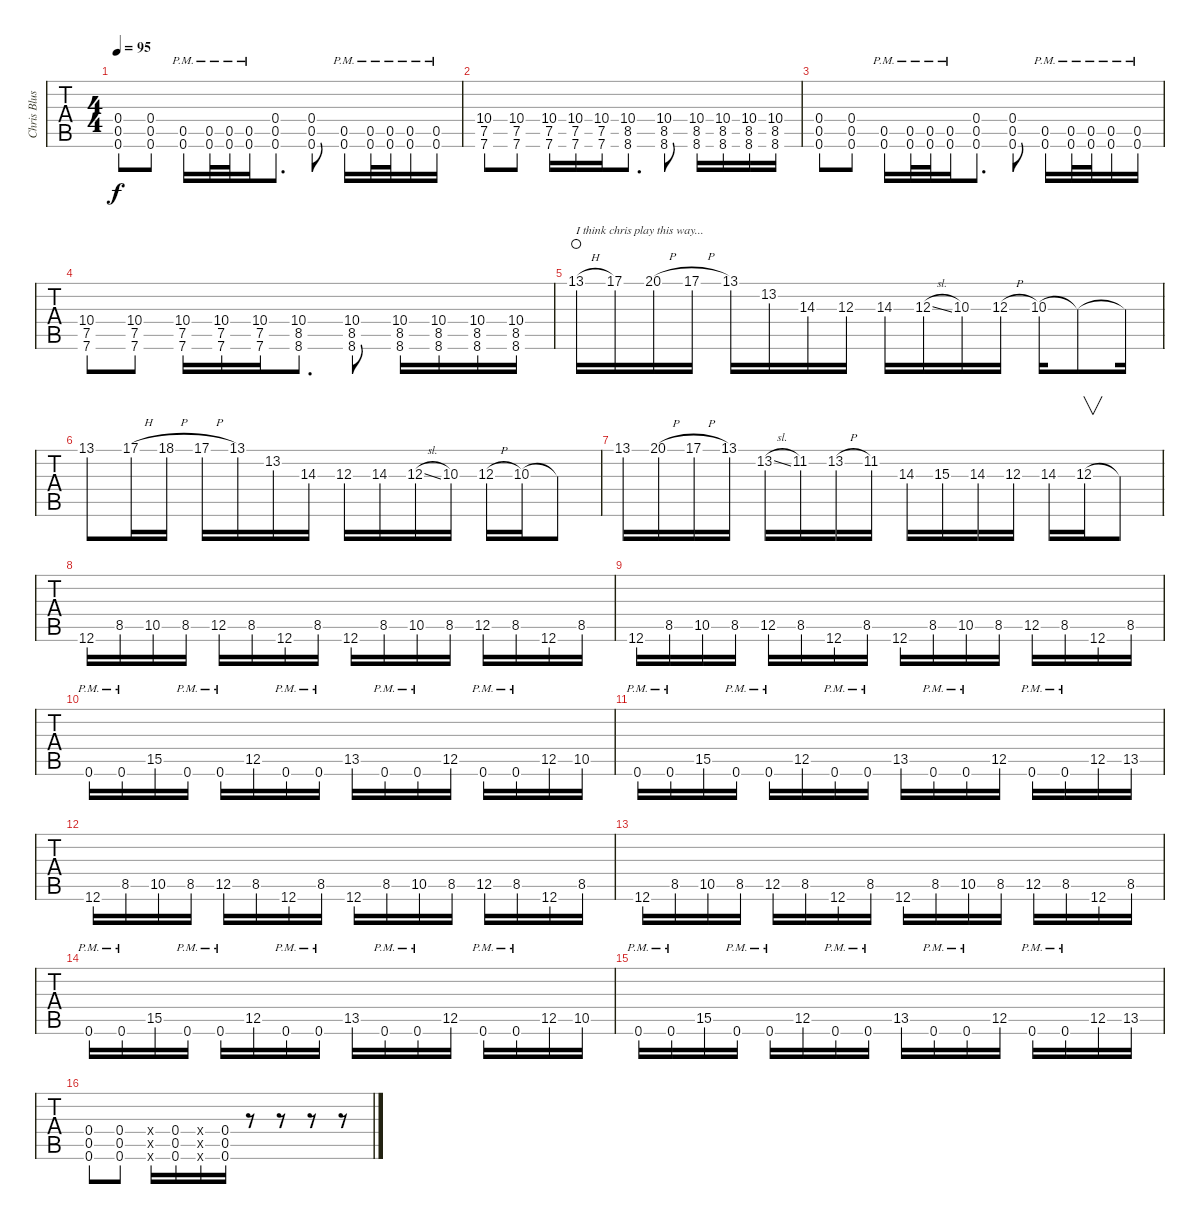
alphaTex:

\track ("Chris Bluser [Lead]" "Chris Blus") {instrument distortionguitar}
\staff {tabs}
\tuning (E4 B3 G3 D3 A2 D2) {hide}
\ts (4 4)
\tempo 95
\clef g2
\ks c
(0.4 0.5 0.6).8{dy f} (0.4 0.5 0.6).8 (0.5{pm} 0.6).16 (0.5{pm} 0.6{pm}).32 (0.5{pm} 0.6{pm}).32 (0.5{pm} 0.6{pm}).16 (0.4 0.5 0.6).8{d} (0.4 0.5 0.6).8 (0.5{pm} 0.6{pm}).16 (0.5{pm} 0.6{pm}).32 (0.5{pm} 0.6{pm}).32 (0.5{pm} 0.6{pm}).16 (0.5{pm} 0.6{pm}).16 |
(10.4 7.5 7.6).8 (10.4 7.5 7.6).8 (10.4 7.5 7.6).16 (10.4 7.5 7.6).16 (10.4 7.5 7.6).16 (10.4 8.5 8.6).8{d} (10.4 8.5 8.6).8 (10.4 8.5 8.6).16 (10.4 8.5 8.6).16 (10.4 8.5 8.6).16 (10.4 8.5 8.6).16 |
(0.4 0.5 0.6).8 (0.4 0.5 0.6).8 (0.5{pm} 0.6).16 (0.5{pm} 0.6{pm}).32 (0.5{pm} 0.6{pm}).32 (0.5{pm} 0.6{pm}).16 (0.4 0.5 0.6).8{d} (0.4 0.5 0.6).8 (0.5{pm} 0.6{pm}).16 (0.5{pm} 0.6{pm}).32 (0.5{pm} 0.6{pm}).32 (0.5{pm} 0.6{pm}).16 (0.5{pm} 0.6{pm}).16 |
(10.4 7.5 7.6).8 (10.4 7.5 7.6).8 (10.4 7.5 7.6).16 (10.4 7.5 7.6).16 (10.4 7.5 7.6).16 (10.4 8.5 8.6).8{d} (10.4 8.5 8.6).8 (10.4 8.5 8.6).16 (10.4 8.5 8.6).16 (10.4 8.5 8.6).16 (10.4 8.5 8.6).16 |
13.1{h}.16{txt "I think chris play this way..." waho} 17.1.16 20.1{h}.16 17.1{h}.16 13.1.16 13.2.16 14.3.16 12.3.16 14.3.16 12.3{sl}.16 10.3.16 12.3{h}.16 10.3.16 10.3{t}.8 10.3{t}.16 |
13.1.8 17.1{h}.16 18.1{h}.16 17.1{h}.16 13.1.16 13.2.16 14.3.16 12.3.16 14.3.16 12.3{sl}.16 10.3.16 12.3{h}.16 10.3.16 10.3{t}.8 |
13.1.16 20.1{h}.16 17.1{h}.16 13.1.16 13.2{sl}.16 11.2.16 13.2{h}.16 11.2.16 14.3.16 15.3.16 14.3.16 12.3.16 14.3.16 12.3.16{v} 12.3{t}.8 |
12.6.16 8.5.16 10.5.16 8.5.16 12.5.16 8.5.16 12.6.16 8.5.16 12.6.16 8.5.16 10.5.16 8.5.16 12.5.16 8.5.16 12.6.16 8.5.16 |
12.6.16 8.5.16 10.5.16 8.5.16 12.5.16 8.5.16 12.6.16 8.5.16 12.6.16 8.5.16 10.5.16 8.5.16 12.5.16 8.5.16 12.6.16 8.5.16 |
0.6{pm}.16 0.6{pm}.16 15.5.16 0.6{pm}.16 0.6{pm}.16 12.5.16 0.6{pm}.16 0.6{pm}.16 13.5.16 0.6{pm}.16 0.6{pm}.16 12.5.16 0.6{pm}.16 0.6{pm}.16 12.5.16 10.5.16 |
0.6{pm}.16 0.6{pm}.16 15.5.16 0.6{pm}.16 0.6{pm}.16 12.5.16 0.6{pm}.16 0.6{pm}.16 13.5.16 0.6{pm}.16 0.6{pm}.16 12.5.16 0.6{pm}.16 0.6{pm}.16 12.5.16 13.5.16 |
12.6.16 8.5.16 10.5.16 8.5.16 12.5.16 8.5.16 12.6.16 8.5.16 12.6.16 8.5.16 10.5.16 8.5.16 12.5.16 8.5.16 12.6.16 8.5.16 |
12.6.16 8.5.16 10.5.16 8.5.16 12.5.16 8.5.16 12.6.16 8.5.16 12.6.16 8.5.16 10.5.16 8.5.16 12.5.16 8.5.16 12.6.16 8.5.16 |
0.6{pm}.16 0.6{pm}.16 15.5.16 0.6{pm}.16 0.6{pm}.16 12.5.16 0.6{pm}.16 0.6{pm}.16 13.5.16 0.6{pm}.16 0.6{pm}.16 12.5.16 0.6{pm}.16 0.6{pm}.16 12.5.16 10.5.16 |
0.6{pm}.16 0.6{pm}.16 15.5.16 0.6{pm}.16 0.6{pm}.16 12.5.16 0.6{pm}.16 0.6{pm}.16 13.5.16 0.6{pm}.16 0.6{pm}.16 12.5.16 0.6{pm}.16 0.6{pm}.16 12.5.16 13.5.16 |
(0.4 0.5 0.6).8 (0.4 0.5 0.6).8 (0.4{x} 0.5{x} 0.6{x}).16 (0.4 0.5 0.6).16 (0.4{x} 0.5{x} 0.6{x}).16 (0.4 0.5 0.6).16 r.8 r.8 r.8 r.8
